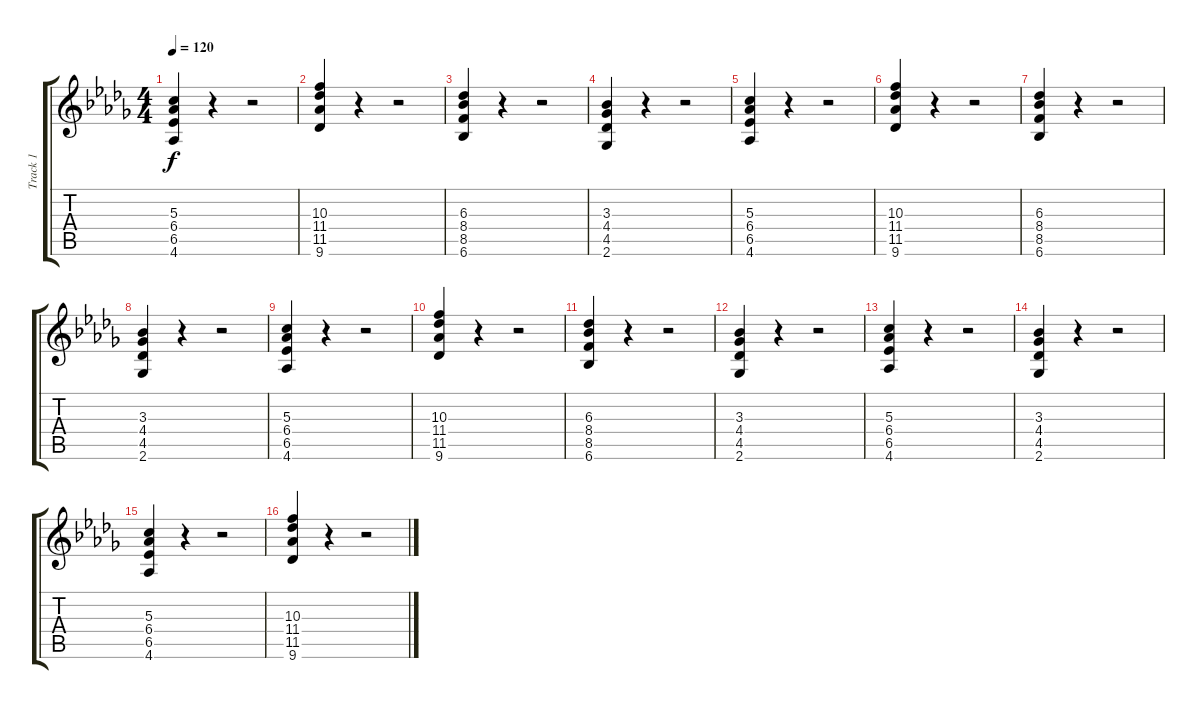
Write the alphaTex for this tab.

\track ("Track 1" "Track 1") {instrument distortionguitar}
\staff {score tabs}
\tuning (E4 B3 G3 D3 A2 E2) {hide}
\ts (4 4)
\tempo 120
\clef g2
\ks db
(5.3 6.4 6.5 4.6).4{dy f} r.4 r.2 |
(10.3 11.4 11.5 9.6).4 r.4 r.2 |
(6.3 8.4 8.5 6.6).4 r.4 r.2 |
(3.3 4.4 4.5 2.6).4 r.4 r.2 |
(5.3 6.4 6.5 4.6).4 r.4 r.2 |
(10.3 11.4 11.5 9.6).4 r.4 r.2 |
(6.3 8.4 8.5 6.6).4 r.4 r.2 |
(3.3 4.4 4.5 2.6).4 r.4 r.2 |
(5.3 6.4 6.5 4.6).4 r.4 r.2 |
(10.3 11.4 11.5 9.6).4 r.4 r.2 |
(6.3 8.4 8.5 6.6).4 r.4 r.2 |
(3.3 4.4 4.5 2.6).4 r.4 r.2 |
(5.3 6.4 6.5 4.6).4 r.4 r.2 |
(3.3 4.4 4.5 2.6).4 r.4 r.2 |
(5.3 6.4 6.5 4.6).4 r.4 r.2 |
(10.3 11.4 11.5 9.6).4 r.4 r.2
